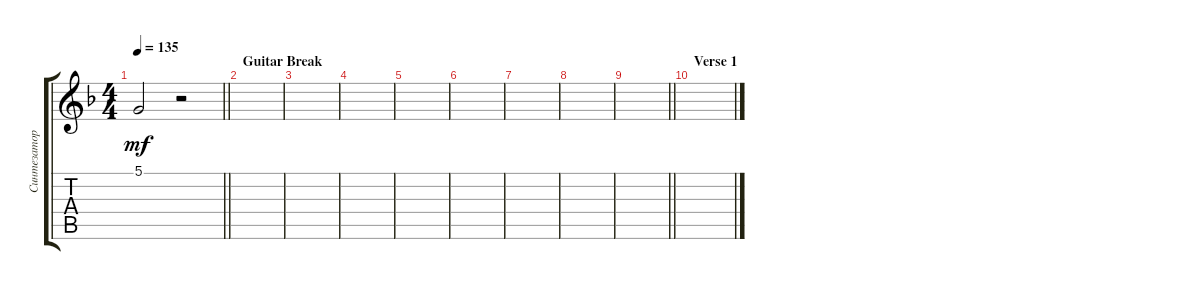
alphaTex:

\track ("Синтезатор 4" "Синтезатор") {instrument englishhorn}
\staff {score tabs}
\tuning (D4 A3 F3 C3 G2 C2) {hide}
\ts (4 4)
\tempo 135
\clef g2
\barLineRight lightlight
\ks dminor
5.1{t}.2{dy mf} r.2 |
\section ("" "Guitar Break")
|
|
|
|
|
|
|
\barLineRight lightlight
|
\section ("" "Verse 1")
